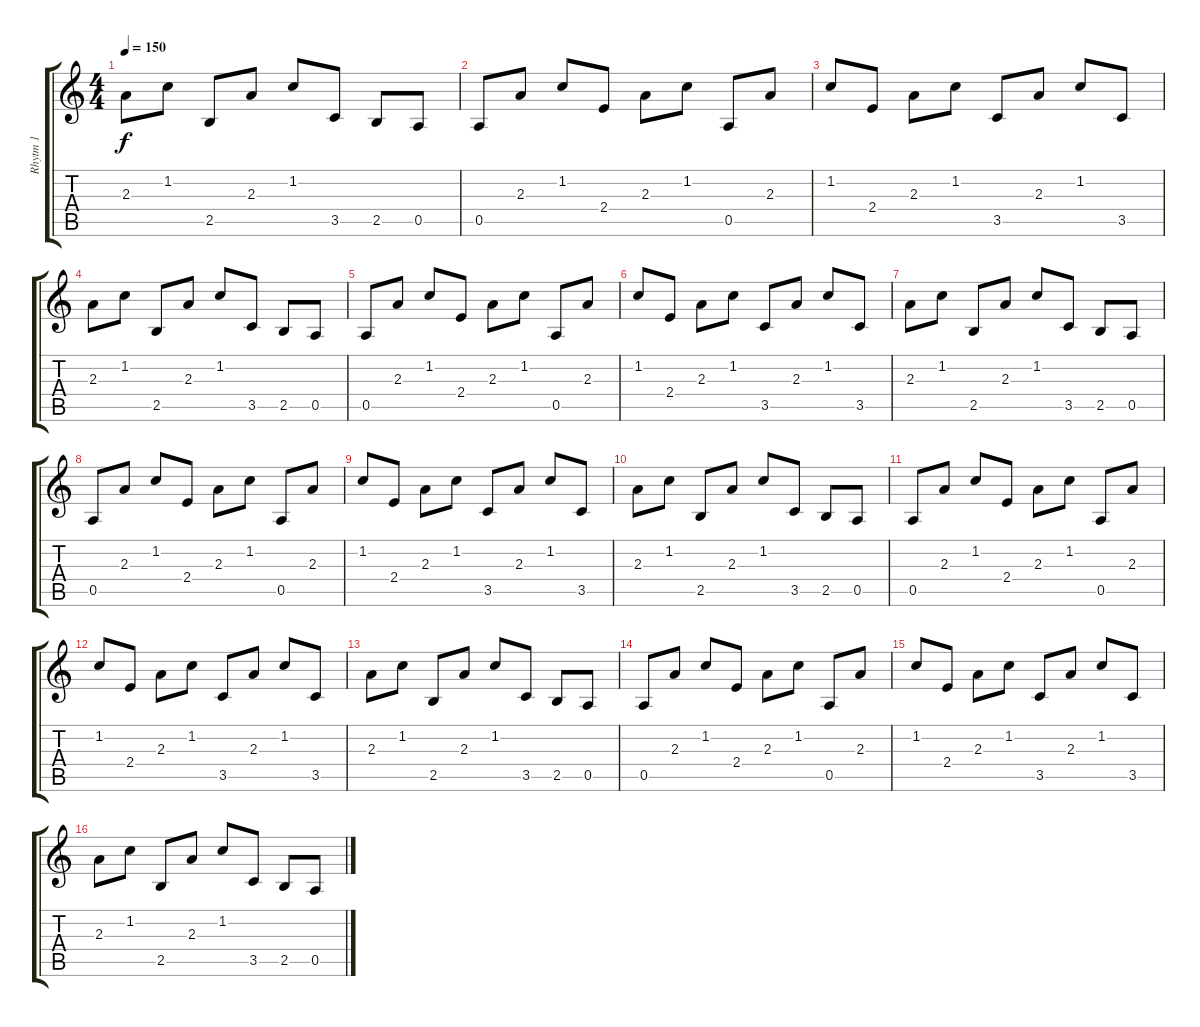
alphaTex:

\track ("Rhytm 1" "Rhytm 1") {instrument acousticguitarnylon}
\staff {score tabs}
\tuning (E4 B3 G3 D3 A2 E2) {hide}
\ts (4 4)
\tempo 150
\clef g2
\ks c
2.3.8{dy f} 1.2.8 2.5.8 2.3.8 1.2.8 3.5.8 2.5.8 0.5.8 |
0.5.8 2.3.8 1.2.8 2.4.8 2.3.8 1.2.8 0.5.8 2.3.8 |
1.2.8 2.4.8 2.3.8 1.2.8 3.5.8 2.3.8 1.2.8 3.5.8 |
2.3.8 1.2.8 2.5.8 2.3.8 1.2.8 3.5.8 2.5.8 0.5.8 |
0.5.8 2.3.8 1.2.8 2.4.8 2.3.8 1.2.8 0.5.8 2.3.8 |
1.2.8 2.4.8 2.3.8 1.2.8 3.5.8 2.3.8 1.2.8 3.5.8 |
2.3.8 1.2.8 2.5.8 2.3.8 1.2.8 3.5.8 2.5.8 0.5.8 |
0.5.8 2.3.8 1.2.8 2.4.8 2.3.8 1.2.8 0.5.8 2.3.8 |
1.2.8 2.4.8 2.3.8 1.2.8 3.5.8 2.3.8 1.2.8 3.5.8 |
2.3.8 1.2.8 2.5.8 2.3.8 1.2.8 3.5.8 2.5.8 0.5.8 |
0.5.8 2.3.8 1.2.8 2.4.8 2.3.8 1.2.8 0.5.8 2.3.8 |
1.2.8 2.4.8 2.3.8 1.2.8 3.5.8 2.3.8 1.2.8 3.5.8 |
2.3.8 1.2.8 2.5.8 2.3.8 1.2.8 3.5.8 2.5.8 0.5.8 |
0.5.8 2.3.8 1.2.8 2.4.8 2.3.8 1.2.8 0.5.8 2.3.8 |
1.2.8 2.4.8 2.3.8 1.2.8 3.5.8 2.3.8 1.2.8 3.5.8 |
2.3.8 1.2.8 2.5.8 2.3.8 1.2.8 3.5.8 2.5.8 0.5.8
